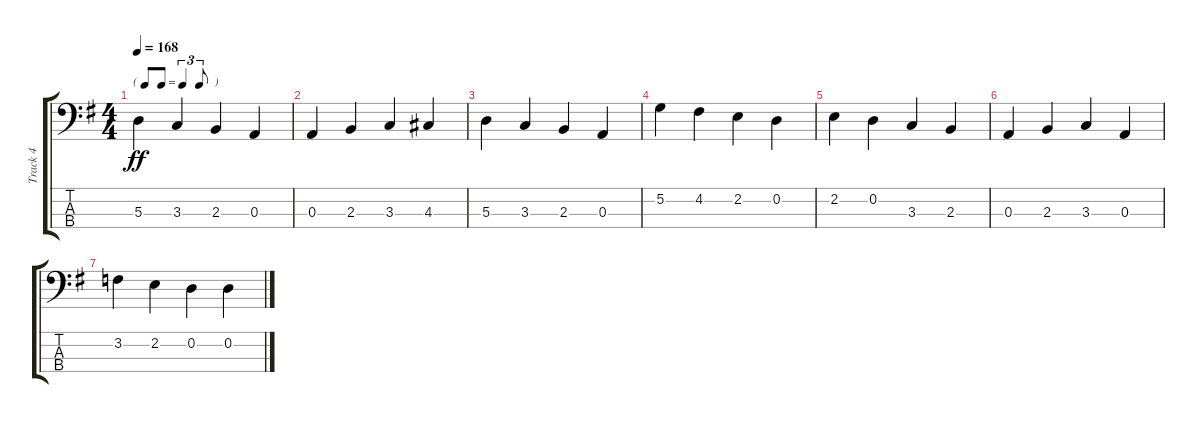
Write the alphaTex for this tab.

\track ("Track 4" "Track 4") {instrument electricbassfinger}
\staff {score tabs}
\tuning (G2 D2 A1 E1) {hide}
\ts (4 4)
\tf triplet8th
\tempo 168
\clef f4
\ks g
5.3.4{dy ff} 3.3.4 2.3.4 0.3.4 |
0.3.4 2.3.4 3.3.4 4.3.4 |
5.3.4 3.3.4 2.3.4 0.3.4 |
5.2.4 4.2.4 2.2.4 0.2.4 |
2.2.4 0.2.4 3.3.4 2.3.4 |
0.3.4 2.3.4 3.3.4 0.3.4 |
3.2.4 2.2.4 0.2.4 0.2.4
